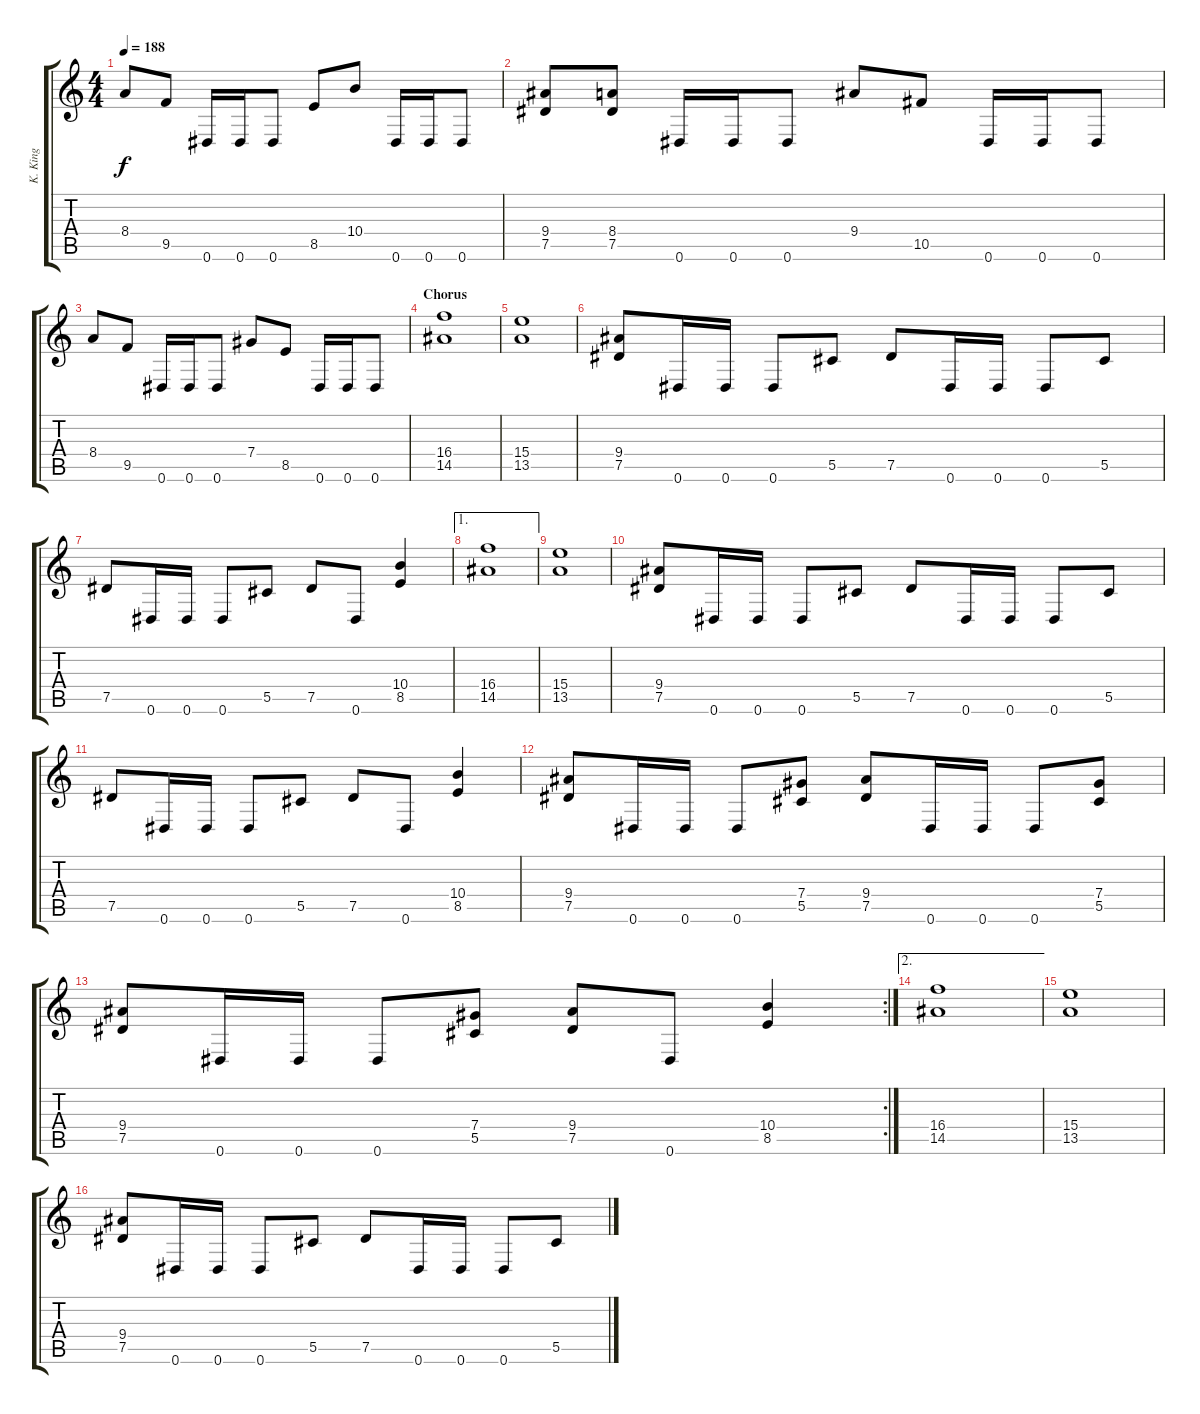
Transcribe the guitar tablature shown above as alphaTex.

\track ("K. King" "K. King") {instrument distortionguitar}
\staff {score tabs}
\tuning (Eb4 Bb3 Gb3 Db3 Ab2 Eb2) {hide}
\ts (4 4)
\tempo 188
\clef g2
\ks c
8.4.8{dy f} 9.5.8 0.6.16 0.6.16 0.6.8 8.5.8 10.4.8 0.6.16 0.6.16 0.6.8 |
(9.4 7.5).8 (8.4 7.5).8 0.6.16 0.6.16 0.6.8 9.4.8 10.5.8 0.6.16 0.6.16 0.6.8 |
8.4.8 9.5.8 0.6.16 0.6.16 0.6.8 7.4.8 8.5.8 0.6.16 0.6.16 0.6.8 |
\section ("" "Chorus")
(16.4 14.5).1 |
(15.4 13.5).1 |
(9.4 7.5).8 0.6.16 0.6.16 0.6.8 5.5.8 7.5.8 0.6.16 0.6.16 0.6.8 5.5.8 |
7.5.8 0.6.16 0.6.16 0.6.8 5.5.8 7.5.8 0.6.8 (10.4 8.5).4 |
\ae 1
(16.4 14.5).1 |
(15.4 13.5).1 |
(9.4 7.5).8 0.6.16 0.6.16 0.6.8 5.5.8 7.5.8 0.6.16 0.6.16 0.6.8 5.5.8 |
7.5.8 0.6.16 0.6.16 0.6.8 5.5.8 7.5.8 0.6.8 (10.4 8.5).4 |
(9.4 7.5).8 0.6.16 0.6.16 0.6.8 (7.4 5.5).8 (9.4 7.5).8 0.6.16 0.6.16 0.6.8 (7.4 5.5).8 |
\rc 2
(9.4 7.5).8 0.6.16 0.6.16 0.6.8 (7.4 5.5).8 (9.4 7.5).8 0.6.8 (10.4 8.5).4 |
\ae 2
(16.4 14.5).1 |
(15.4 13.5).1 |
(9.4 7.5).8 0.6.16 0.6.16 0.6.8 5.5.8 7.5.8 0.6.16 0.6.16 0.6.8 5.5.8
